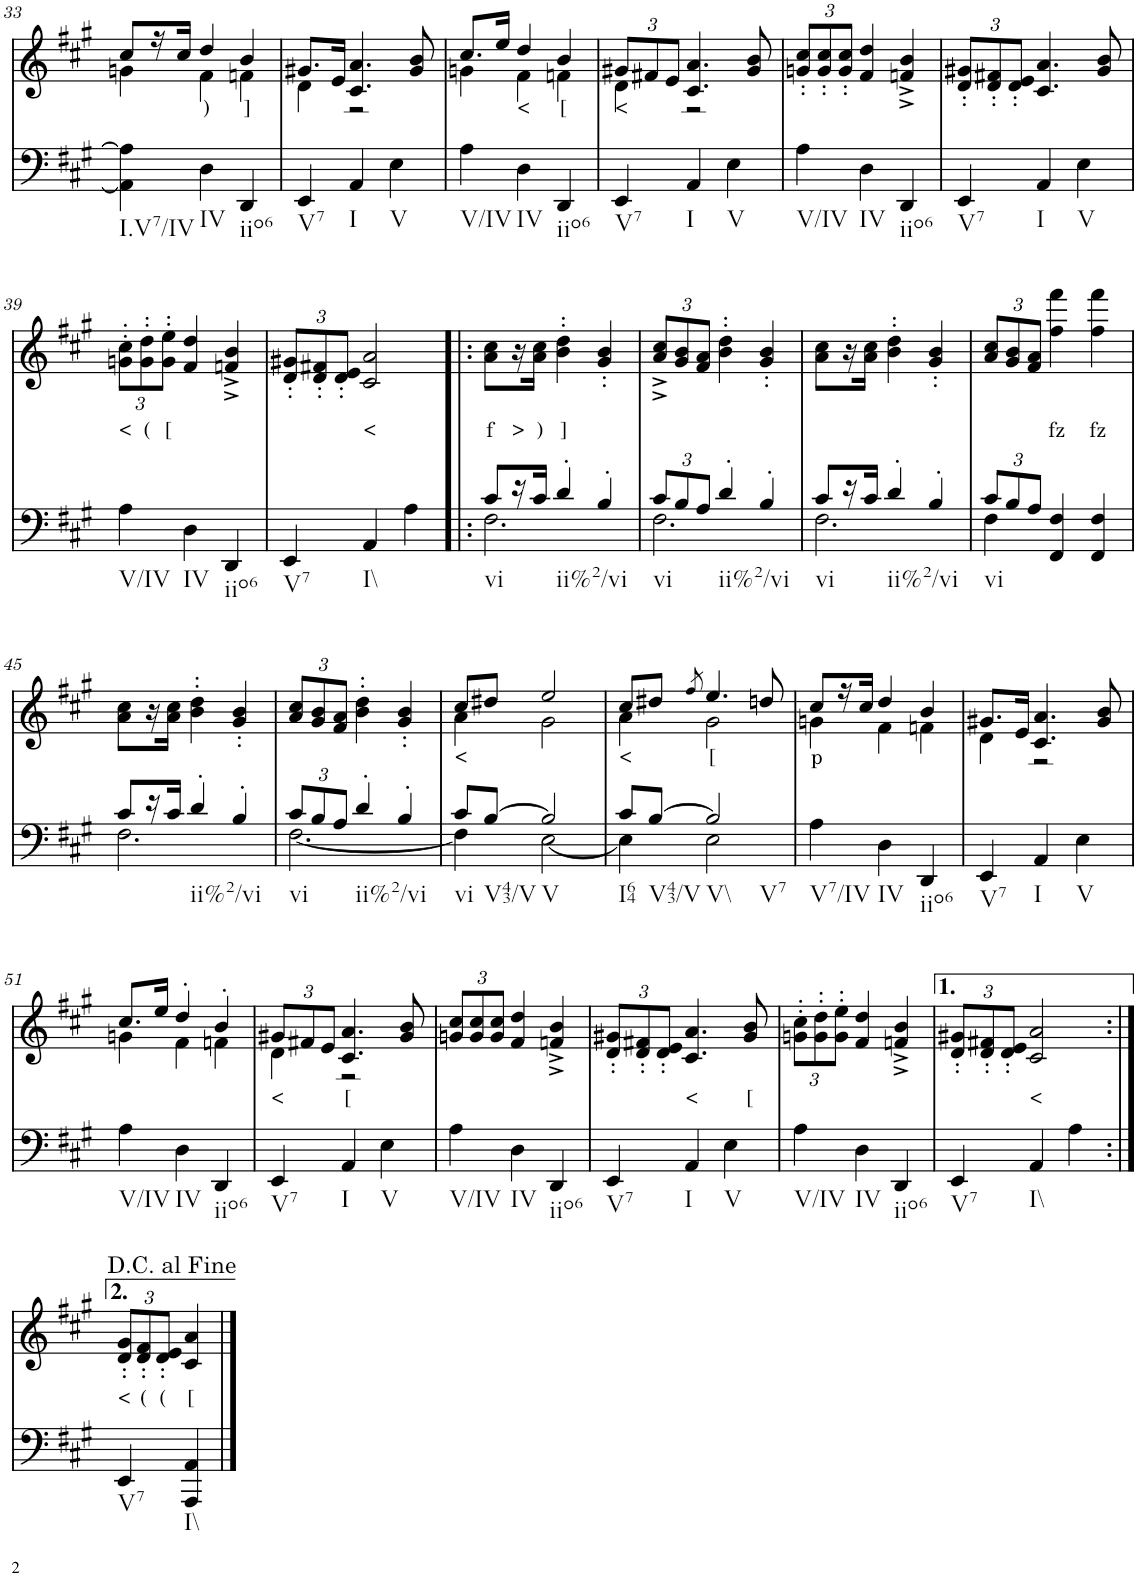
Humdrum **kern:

**kern	**kern	**text
*part2	*part1	*part1
*staff2	*staff1	*staff1
*I"piano	*I"piano	*
*I'Pno	*I'Pno	*
!!LO:PB:g=z
*clefF4	*clefG2	*
*k[f#c#g#]	*k[f#c#g#]	*
*M3/4	*M3/4	*
=33	=33	=33
*	*^	*
!LO:TX:b:t=I.V7/IV	!	!	!
4AA\] 4A\]	8cc#/L	4gn\	.
.	16r	.	.
.	16cc#/JJ	.	.
!LO:TX:b:t=IV	!	!	!
!	!	!	!LO:LY:b
4D\	4dd/	4f#\	)
!LO:TX:b:t=iio6	!	!	!
!	!	!	!LO:LY:b
4DD/	4b/	4fn\	]
=34	=34	=34	=34
!LO:TX:b:t=V7	!	!	!
4EE/	8.g#X/L	4d\	.
.	16e/Jk	.	.
!LO:TX:b:t=I	!	!	!
4AA/	4.c#/ 4.a/	2r	.
!LO:TX:b:t=V	!	!	!
4E\	.	.	.
.	8g#/ 8b/	.	.
=35	=35	=35	=35
!LO:TX:b:t=V/IV	!	!	!
4A\	8.cc#/L	4gn\	.
.	16ee/Jk	.	.
!LO:TX:b:t=IV	!	!	!
!	!	!	!LO:LY:b
4D\	4dd/	4f#\	<
!LO:TX:b:t=iio6	!	!	!
!	!	!	!LO:LY:b
4DD/	4b/	4fn\	[
=36	=36	=36	=36
*	*Xbrackettup	*	*
!LO:TX:b:t=V7	!	!	!
!	!	!	!LO:LY:b
4EE/	12g#X/L	4d\	<
.	12f#X/	.	.
.	12e/J	.	.
!LO:TX:b:t=I	!	!	!
4AA/	4.c#/ 4.a/	2r	.
!LO:TX:b:t=V	!	!	!
4E\	.	.	.
.	8g#/ 8b/	.	.
*	*v	*v	*
=37	=37	=37
!LO:TX:b:t=V/IV	!	!
4A\	12gn/' 12cc#/'L	.
.	12g/' 12cc#/'	.
.	12g/' 12cc#/'J	.
!LO:TX:b:t=IV	!	!
4D\	4f#/ 4dd/	.
!LO:TX:b:t=iio6	!	!
4DD/	4fn/^ 4b/^	.
=38	=38	=38
!LO:TX:b:t=V7	!	!
4EE/	12d/' 12g#X/'L	.
.	12d/' 12f#X/'	.
.	12d/' 12e/'J	.
!LO:TX:b:t=I	!	!
4AA/	4.c#/ 4.a/	.
!LO:TX:b:t=V	!	!
4E\	.	.
.	8g#/ 8b/	.
!!LO:LB:g=z
=39	=39	=39
!LO:TX:b:t=V/IV	!	!
!	!	!LO:LY:b
4A\	12gn\' 12cc#\'L	<
!	!	!LO:LY:b
.	12g\' 12dd\'	(
!	!	!LO:LY:b
.	12g\' 12ee\'J	[
!LO:TX:b:t=IV	!	!
4D\	4f#/ 4dd/	.
!LO:TX:b:t=iio6	!	!
4DD/	4fn/^ 4b/^	.
=40	=40	=40
!LO:TX:b:t=V7	!	!
4EE/	12d/' 12g#X/'L	.
.	12d/' 12f#X/'	.
.	12d/' 12e/'J	.
!LO:TX:b:t=I\\	!	!
!	!	!LO:LY:b
4AA/	2c#/ 2a/	<
4A\	.	.
=41!|:	=41!|:	=41!|:
*^	*	*
!LO:TX:b:t=vi	!	!	!
!	!	!	!LO:LY:b
8c#/L	2.F#\	8a\ 8cc#\L	f
!	!	!	!LO:LY:b
16r	.	16r	>
!	!	!	!LO:LY:b
16c#/JJ	.	16a\ 16cc#\JJ	)
!LO:TX:b:t=ii%2/vi	!	!	!
!	!	!	!LO:LY:b
4d'/	.	4b\' 4dd\'	]
4B'/	.	4g#/' 4b/'	.
=42	=42	=42	=42
*Xbrackettup	*	*	*
!LO:TX:b:t=vi	!	!	!
12c#/L	2.F#\	12a/^ 12cc#/^L	.
12B/	.	12g#/ 12b/	.
12A/J	.	12f#/ 12a/J	.
!LO:TX:b:t=ii%2/vi	!	!	!
4d'/	.	4b\' 4dd\'	.
4B'/	.	4g#/' 4b/'	.
=43	=43	=43	=43
!LO:TX:b:t=vi	!	!	!
8c#/L	2.F#\	8a\ 8cc#\L	.
16r	.	16r	.
16c#/JJ	.	16a\ 16cc#\JJ	.
!LO:TX:b:t=ii%2/vi	!	!	!
4d'/	.	4b\' 4dd\'	.
4B'/	.	4g#/' 4b/'	.
=44	=44	=44	=44
!LO:TX:b:t=vi	!	!	!
12c#/L	4F#\	12a/ 12cc#/L	.
12B/	.	12g#/ 12b/	.
12A/J	.	12f#/ 12a/J	.
!	!	!	!LO:LY:b
4FF#/ 4F#/	2ryy	4ff#\ 4fff#\	fz
!	!	!	!LO:LY:b
4FF#/ 4F#/	.	4ff#\ 4fff#\	fz
!!LO:LB:g=z
=45	=45	=45	=45
8c#/L	2.F#\	8a\ 8cc#\L	.
16r	.	16r	.
16c#/JJ	.	16a\ 16cc#\JJ	.
!LO:TX:b:t=ii%2/vi	!	!	!
4d'/	.	4b\' 4dd\'	.
4B'/	.	4g#/' 4b/'	.
=46	=46	=46	=46
!LO:TX:b:t=vi	!	!	!
12c#/L	[2.F#\	12a/ 12cc#/L	.
12B/	.	12g#/ 12b/	.
12A/J	.	12f#/ 12a/J	.
!LO:TX:b:t=ii%2/vi	!	!	!
4d'/	.	4b\' 4dd\'	.
4B'/	.	4g#/' 4b/'	.
=47	=47	=47	=47
*	*	*^	*
!LO:TX:b:t=vi	!	!	!	!
!	!	!	!	!LO:LY:b
8c#/L	4F#\]	8cc#/L	4a\	<
!LO:TX:b:t=V43/V	!	!	!	!
[8B/J	.	8dd#X/J	.	.
!LO:TX:b:t=V	!	!	!	!
2B/]	[2E\	2ee/	2g#\	.
=48	=48	=48	=48	=48
!LO:TX:b:t=I64	!	!	!	!
!	!	!	!	!LO:LY:b
8c#/L	4E\]	8cc#/L	4a\	<
!LO:TX:b:t=V43/V	!	!	!	!
[8B/J	.	8dd#X/J	.	.
.	.	8qff#/	.	.
!LO:TX:b:t=V\\	!	!	!	!
!LO:TX:b:t=V7	!	!	!	!
!	!	!	!	!LO:LY:b
2B/]	2E\	4.ee/	2g#\	[
.	.	8ddn/	.	.
*v	*v	*	*	*
=49	=49	=49	=49
!LO:TX:b:t=V7/IV	!	!	!
!	!	!	!LO:LY:b
4A\	8cc#/L	4gn\	p
.	16r	.	.
.	16cc#/JJ	.	.
!LO:TX:b:t=IV	!	!	!
4D\	4dd/	4f#\	.
!LO:TX:b:t=iio6	!	!	!
4DD/	4b/	4fn\	.
=50	=50	=50	=50
!LO:TX:b:t=V7	!	!	!
4EE/	8.g#X/L	4d\	.
.	16e/Jk	.	.
!LO:TX:b:t=I	!	!	!
4AA/	4.c#/ 4.a/	2r	.
!LO:TX:b:t=V	!	!	!
4E\	.	.	.
.	8g#/ 8b/	.	.
!!LO:LB:g=z	!!
=51	=51	=51	=51
!LO:TX:b:t=V/IV	!	!	!
4A\	8.cc#/L	4gn\	.
.	16ee/Jk	.	.
!LO:TX:b:t=IV	!	!	!
4D\	4dd'/	4f#\	.
!LO:TX:b:t=iio6	!	!	!
4DD/	4b'/	4fn\	.
=52	=52	=52	=52
!LO:TX:b:t=V7	!	!	!
!	!	!	!LO:LY:b
4EE/	12g#X/L	4d\	<
.	12f#X/	.	.
.	12e/J	.	.
!LO:TX:b:t=I	!	!	!
!	!	!	!LO:LY:a
4AA/	4.c#/ 4.a/	2r	[
!LO:TX:b:t=V	!	!	!
4E\	.	.	.
.	8g#/ 8b/	.	.
*	*v	*v	*
=53	=53	=53
!LO:TX:b:t=V/IV	!	!
4A\	12gn/ 12cc#/L	.
.	12g/ 12cc#/	.
.	12g/ 12cc#/J	.
!LO:TX:b:t=IV	!	!
4D\	4f#/ 4dd/	.
!LO:TX:b:t=iio6	!	!
4DD/	4fn/^ 4b/^	.
=54	=54	=54
!LO:TX:b:t=V7	!	!
4EE/	12d/' 12g#X/'L	.
.	12d/' 12f#X/'	.
.	12d/' 12e/'J	.
!LO:TX:b:t=I	!	!
!	!	!LO:LY:b
4AA/	4.c#/ 4.a/	<
!LO:TX:b:t=V	!	!
4E\	.	.
!	!	!LO:LY:b
.	8g#/ 8b/	[
=55	=55	=55
!LO:TX:b:t=V/IV	!	!
4A\	12gn\' 12cc#\'L	.
.	12g\' 12dd\'	.
.	12g\' 12ee\'J	.
!LO:TX:b:t=IV	!	!
4D\	4f#/ 4dd/	.
!LO:TX:b:t=iio6	!	!
4DD/	4fn/^ 4b/^	.
=56	=56	=56
!LO:TX:b:t=V7	!	!
4EE/	12d/' 12g#X/'L	.
.	12d/' 12f#X/'	.
.	12d/' 12e/'J	.
!LO:TX:b:t=I\\	!	!
!	!	!LO:LY:b
4AA/	2c#/ 2a/	<
4A\	.	.
!!LO:LB:g=z
=56X3:|!	=56X3:|!	=56X3:|!
!LO:TX:b:t=V7	!	!
!	!	!LO:LY:b
4EE/	12d/' 12g#/'L	<
!	!	!LO:LY:b
.	12d/' 12f#/'	(
!	!	!LO:LY:b
.	12d/' 12e/'J	(
!LO:TX:b:t=I\\	!	!
!	!	!LO:LY:b
4AAA/ 4AA/	4c#/ 4a/	[
==	==	==
*-	*-	*-
